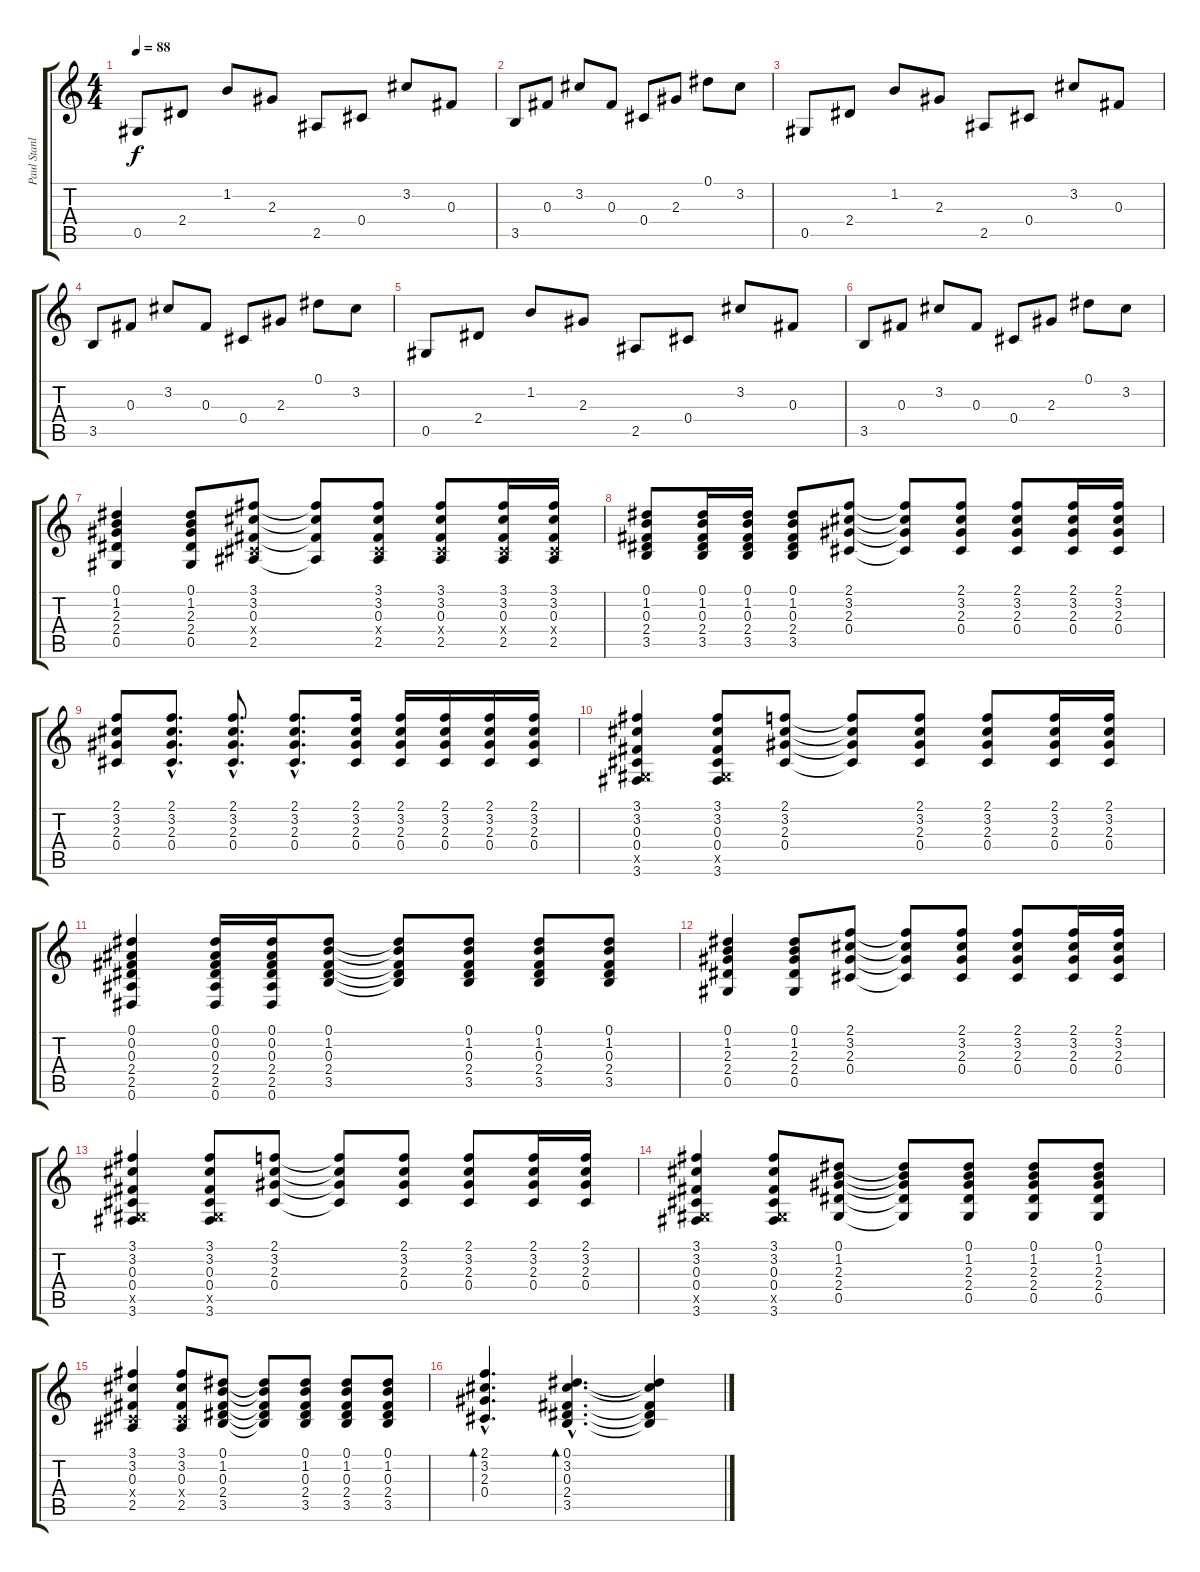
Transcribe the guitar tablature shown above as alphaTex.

\track ("Paul Stanley" "Paul Stanl") {instrument acousticguitarsteel}
\staff {score tabs}
\tuning (Eb4 Bb3 Gb3 Db3 Ab2 Eb2) {hide}
\ts (4 4)
\tempo 88
\clef g2
\ks c
0.5.8{dy f} 2.4.8 1.2.8 2.3.8 2.5.8 0.4.8 3.2.8 0.3.8 |
3.5.8 0.3.8 3.2.8 0.3.8 0.4.8 2.3.8 0.1.8 3.2.8 |
0.5.8 2.4.8 1.2.8 2.3.8 2.5.8 0.4.8 3.2.8 0.3.8 |
3.5.8 0.3.8 3.2.8 0.3.8 0.4.8 2.3.8 0.1.8 3.2.8 |
0.5.8 2.4.8 1.2.8 2.3.8 2.5.8 0.4.8 3.2.8 0.3.8 |
3.5.8 0.3.8 3.2.8 0.3.8 0.4.8 2.3.8 0.1.8 3.2.8 |
(0.1 1.2 2.3 2.4 0.5).4 (0.1 1.2 2.3 2.4 0.5).8 (3.1 3.2 0.3 0.4{x} 2.5).8 (3.1{t} 3.2{t} 0.3{t} 2.5{t}).8 (3.1 3.2 0.3 0.4{x} 2.5).8 (3.1 3.2 0.3 0.4{x} 2.5).8 (3.1 3.2 0.3 0.4{x} 2.5).16 (3.1 3.2 0.3 0.4{x} 2.5).16 |
(0.1 1.2 0.3 2.4 3.5).8 (0.1 1.2 0.3 2.4 3.5).16 (0.1 1.2 0.3 2.4 3.5).16 (0.1 1.2 0.3 2.4 3.5).8 (2.1 3.2 2.3 0.4).8 (2.1{t} 3.2{t} 2.3{t} 0.4{t}).8 (2.1 3.2 2.3 0.4).8 (2.1 3.2 2.3 0.4).8 (2.1 3.2 2.3 0.4).16 (2.1 3.2 2.3 0.4).16 |
(2.1 3.2 2.3 0.4).8 (2.1{hac} 3.2{hac} 2.3{hac} 0.4{hac}).8{d} (2.1{hac} 3.2{hac} 2.3{hac} 0.4{hac}).8{d} (2.1{hac} 3.2{hac} 2.3{hac} 0.4{hac}).8{d} (2.1 3.2 2.3 0.4).16 (2.1 3.2 2.3 0.4).16 (2.1 3.2 2.3 0.4).16 (2.1 3.2 2.3 0.4).16 (2.1 3.2 2.3 0.4).16 |
(3.1 3.2 0.3 0.4 0.5{x} 3.6).4 (3.1 3.2 0.3 0.4 0.5{x} 3.6).8 (2.1 3.2 2.3 0.4).8 (2.1{t} 3.2{t} 2.3{t} 0.4{t}).8 (2.1 3.2 2.3 0.4).8 (2.1 3.2 2.3 0.4).8 (2.1 3.2 2.3 0.4).16 (2.1 3.2 2.3 0.4).16 |
(0.1 0.2 0.3 2.4 2.5 0.6).4 (0.1 0.2 0.3 2.4 2.5 0.6).16 (0.1 0.2 0.3 2.4 2.5 0.6).16 (0.1 1.2 0.3 2.4 3.5).8 (0.1{t} 1.2{t} 0.3{t} 2.4{t} 3.5{t}).8 (0.1 1.2 0.3 2.4 3.5).8 (0.1 1.2 0.3 2.4 3.5).8 (0.1 1.2 0.3 2.4 3.5).8 |
(0.1 1.2 2.3 2.4 0.5).4 (0.1 1.2 2.3 2.4 0.5).8 (2.1 3.2 2.3 0.4).8 (2.1{t} 3.2{t} 2.3{t} 0.4{t}).8 (2.1 3.2 2.3 0.4).8 (2.1 3.2 2.3 0.4).8 (2.1 3.2 2.3 0.4).16 (2.1 3.2 2.3 0.4).16 |
(3.1 3.2 0.3 0.4 0.5{x} 3.6).4 (3.1 3.2 0.3 0.4 0.5{x} 3.6).8 (2.1 3.2 2.3 0.4).8 (2.1{t} 3.2{t} 2.3{t} 0.4{t}).8 (2.1 3.2 2.3 0.4).8 (2.1 3.2 2.3 0.4).8 (2.1 3.2 2.3 0.4).16 (2.1 3.2 2.3 0.4).16 |
(3.1 3.2 0.3 0.4 0.5{x} 3.6).4 (3.1 3.2 0.3 0.4 0.5{x} 3.6).8 (0.1 1.2 2.3 2.4 0.5).8 (0.1{t} 1.2{t} 2.3{t} 2.4{t} 0.5{t}).8 (0.1 1.2 2.3 2.4 0.5).8 (0.1 1.2 2.3 2.4 0.5).8 (0.1 1.2 2.3 2.4 0.5).8 |
(3.1 3.2 0.3 0.4{x} 2.5).4 (3.1 3.2 0.3 0.4{x} 2.5).8 (0.1 1.2 0.3 2.4 3.5).8 (0.1{t} 1.2{t} 0.3{t} 2.4{t} 3.5{t}).8 (0.1 1.2 0.3 2.4 3.5).8 (0.1 1.2 0.3 2.4 3.5).8 (0.1 1.2 0.3 2.4 3.5).8 |
(2.1{hac} 3.2{hac} 2.3{hac} 0.4{hac}).4{d bd 60} (0.1{hac} 3.2{hac} 0.3{hac} 2.4{hac} 3.5{hac}).4{d bd 60} (0.1{t} 3.2{t} 0.3{t} 2.4{t} 3.5{t}).4
